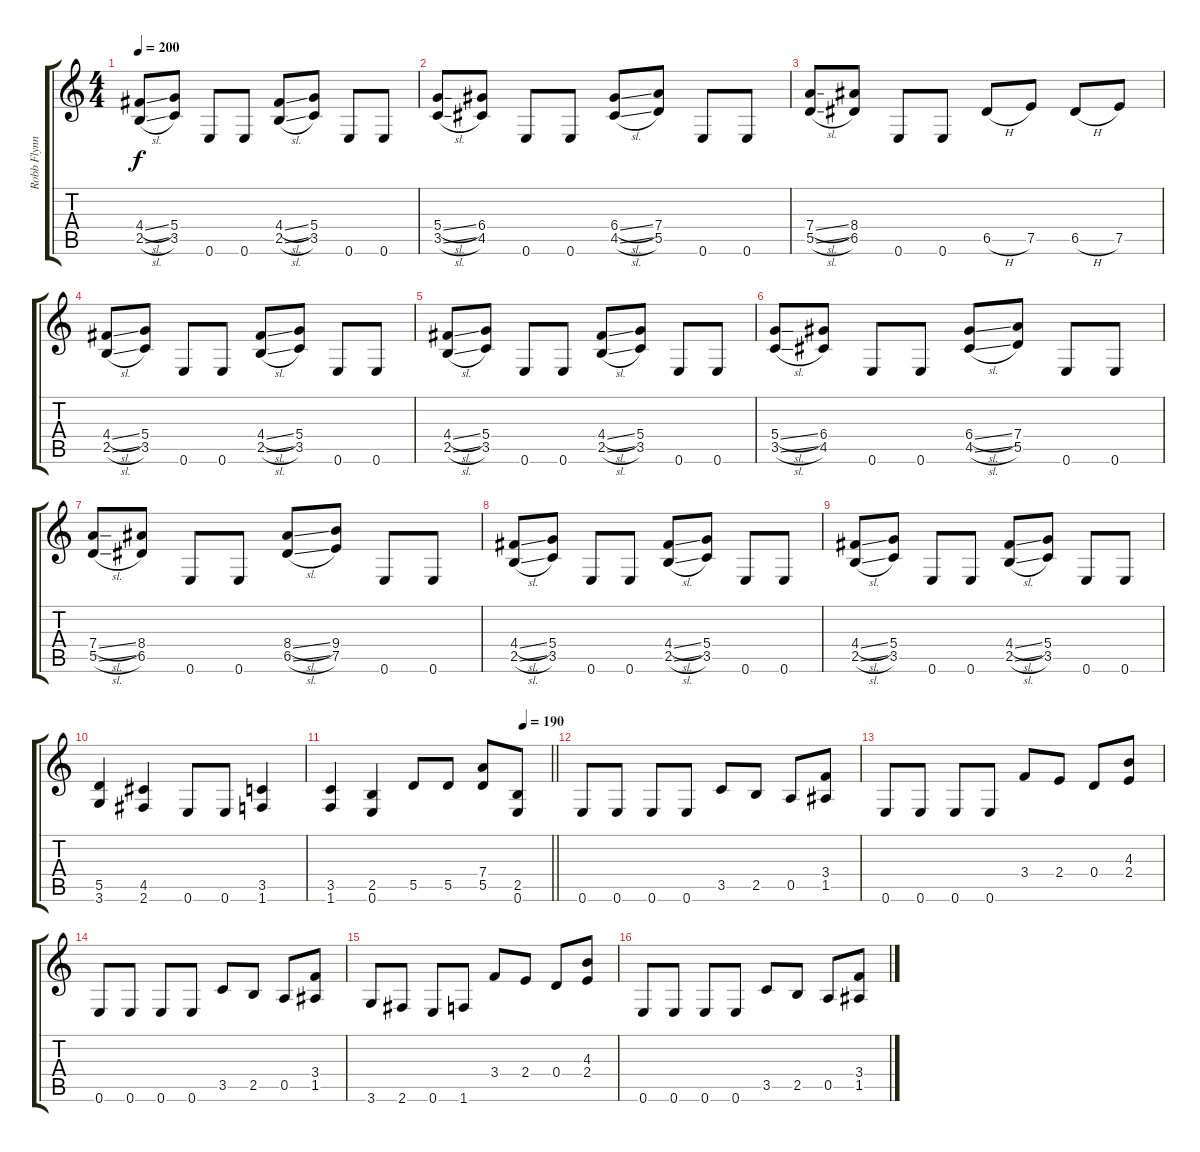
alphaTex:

\track ("Robb Flynn" "Robb Flynn") {instrument distortionguitar}
\staff {score tabs}
\tuning (E4 B3 G3 D3 A2 E2) {hide}
\ts (4 4)
\tempo 200
\clef g2
\ks c
(4.4{sl} 2.5{sl}).8{dy f} (5.4 3.5).8 0.6.8 0.6.8 (4.4{sl} 2.5{sl}).8 (5.4 3.5).8 0.6.8 0.6.8 |
(5.4{sl} 3.5{sl}).8 (6.4 4.5).8 0.6.8 0.6.8 (6.4{sl} 4.5{sl}).8 (7.4 5.5).8 0.6.8 0.6.8 |
(7.4{sl} 5.5{sl}).8 (8.4 6.5).8 0.6.8 0.6.8 6.5{h}.8 7.5.8 6.5{h}.8 7.5.8 |
(4.4{sl} 2.5{sl}).8 (5.4 3.5).8 0.6.8 0.6.8 (4.4{sl} 2.5{sl}).8 (5.4 3.5).8 0.6.8 0.6.8 |
(4.4{sl} 2.5{sl}).8 (5.4 3.5).8 0.6.8 0.6.8 (4.4{sl} 2.5{sl}).8 (5.4 3.5).8 0.6.8 0.6.8 |
(5.4{sl} 3.5{sl}).8 (6.4 4.5).8 0.6.8 0.6.8 (6.4{sl} 4.5{sl}).8 (7.4 5.5).8 0.6.8 0.6.8 |
(7.4{sl} 5.5{sl}).8 (8.4 6.5).8 0.6.8 0.6.8 (8.4{sl} 6.5{sl}).8 (9.4 7.5).8 0.6.8 0.6.8 |
(4.4{sl} 2.5{sl}).8 (5.4 3.5).8 0.6.8 0.6.8 (4.4{sl} 2.5{sl}).8 (5.4 3.5).8 0.6.8 0.6.8 |
(4.4{sl} 2.5{sl}).8 (5.4 3.5).8 0.6.8 0.6.8 (4.4{sl} 2.5{sl}).8 (5.4 3.5).8 0.6.8 0.6.8 |
(5.5 3.6).4 (4.5 2.6).4 0.6.8 0.6.8 (3.5 1.6).4 |
\tempo (190 0.875)
\barLineRight lightlight
(3.5 1.6).4 (2.5 0.6).4 5.5.8 5.5.8 (7.4 5.5).8 (2.5 0.6).8 |
0.6.8 0.6.8 0.6.8 0.6.8 3.5.8 2.5.8 0.5.8 (3.4 1.5).8 |
0.6.8 0.6.8 0.6.8 0.6.8 3.4.8 2.4.8 0.4.8 (4.3 2.4).8 |
0.6.8 0.6.8 0.6.8 0.6.8 3.5.8 2.5.8 0.5.8 (3.4 1.5).8 |
3.6.8 2.6.8 0.6.8 1.6.8 3.4.8 2.4.8 0.4.8 (4.3 2.4).8 |
0.6.8 0.6.8 0.6.8 0.6.8 3.5.8 2.5.8 0.5.8 (3.4 1.5).8
